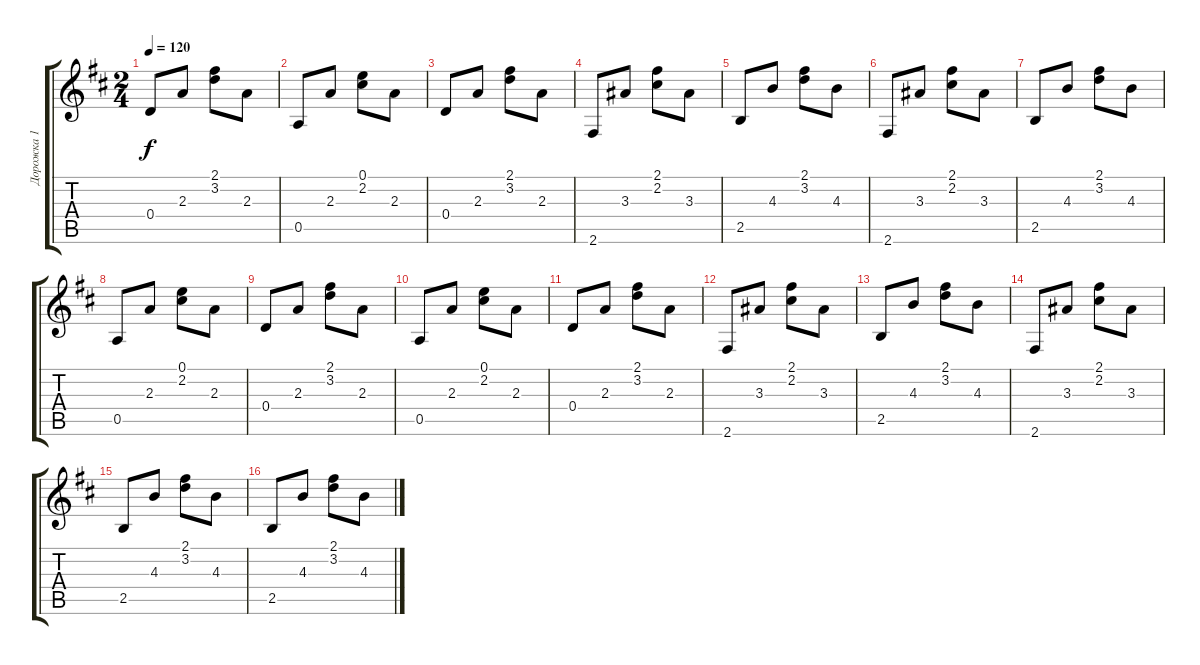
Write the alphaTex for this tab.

\track ("Дорожка 1" "Дорожка 1") {instrument acousticguitarnylon}
\staff {score tabs}
\tuning (E4 B3 G3 D3 A2 E2) {hide}
\ts (2 4)
\tempo 120
\clef g2
\ks d
0.4.8{dy f} 2.3.8 (2.1 3.2).8 2.3.8 |
0.5.8 2.3.8 (0.1 2.2).8 2.3.8 |
0.4.8 2.3.8 (2.1 3.2).8 2.3.8 |
2.6.8 3.3.8 (2.1 2.2).8 3.3.8 |
2.5.8 4.3.8 (2.1 3.2).8 4.3.8 |
2.6.8 3.3.8 (2.1 2.2).8 3.3.8 |
2.5.8 4.3.8 (2.1 3.2).8 4.3.8 |
0.5.8 2.3.8 (0.1 2.2).8 2.3.8 |
0.4.8 2.3.8 (2.1 3.2).8 2.3.8 |
0.5.8 2.3.8 (0.1 2.2).8 2.3.8 |
0.4.8 2.3.8 (2.1 3.2).8 2.3.8 |
2.6.8 3.3.8 (2.1 2.2).8 3.3.8 |
2.5.8 4.3.8 (2.1 3.2).8 4.3.8 |
2.6.8 3.3.8 (2.1 2.2).8 3.3.8 |
2.5.8 4.3.8 (2.1 3.2).8 4.3.8 |
2.5.8 4.3.8 (2.1 3.2).8 4.3.8
